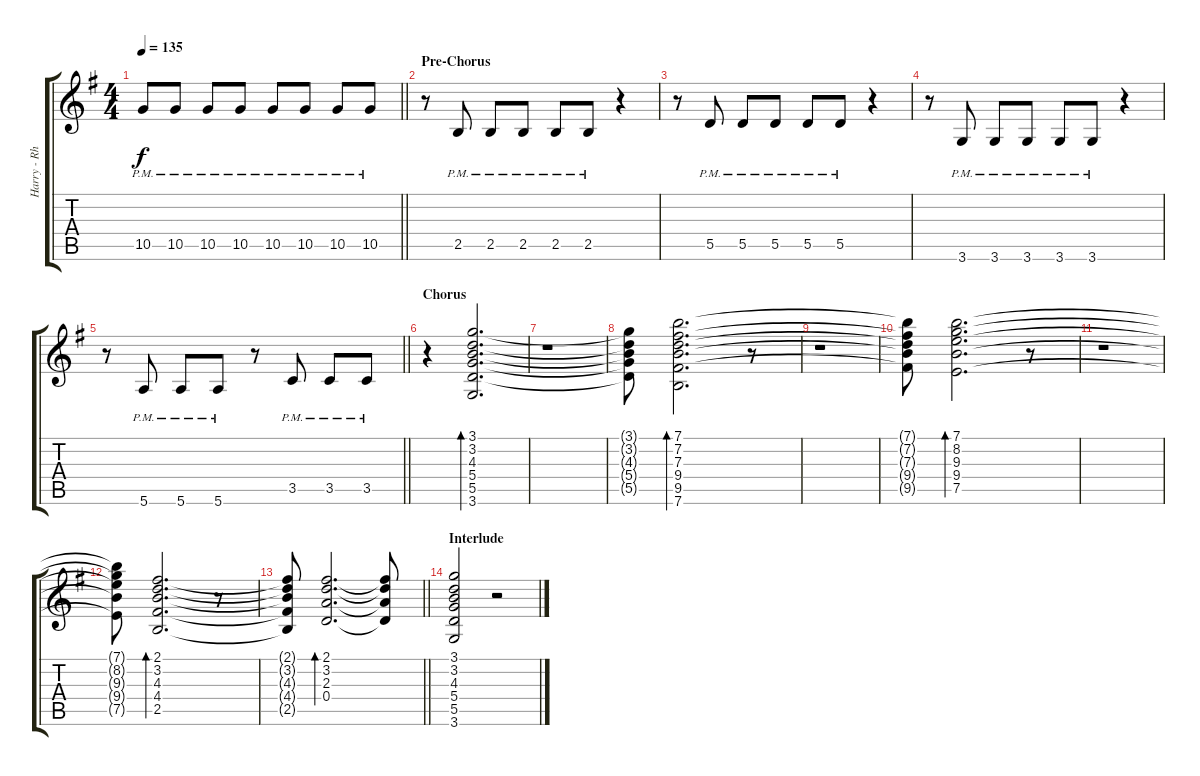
\track ("Harry - Rhythm Guitar" "Harry - Rh") {instrument electricguitarclean}
\staff {score tabs}
\tuning (E4 B3 G3 D3 A2 E2) {hide}
\ts (4 4)
\tempo 135
\clef g2
\barLineRight lightlight
\ks g
10.5{pm}.8{dy f} 10.5{pm}.8 10.5{pm}.8 10.5{pm}.8 10.5{pm}.8 10.5{pm}.8 10.5{pm}.8 10.5{pm}.8 |
\section ("" "Pre-Chorus")
r.8 2.5{pm}.8 2.5{pm}.8 2.5{pm}.8 2.5{pm}.8 2.5{pm}.8 r.4 |
r.8 5.5{pm}.8 5.5{pm}.8 5.5{pm}.8 5.5{pm}.8 5.5{pm}.8 r.4 |
r.8 3.6{pm}.8 3.6{pm}.8 3.6{pm}.8 3.6{pm}.8 3.6{pm}.8 r.4 |
\barLineRight lightlight
r.8 5.6{pm}.8 5.6{pm}.8 5.6{pm}.8 r.8 3.5{pm}.8 3.5{pm}.8 3.5{pm}.8 |
\section ("" "Chorus")
r.4{balance 8} (3.1 3.2 4.3 5.4 5.5 3.6).2{d bd 480} |
r.1 |
(3.1{t} 3.2{t} 4.3{t} 5.4{t} 5.5{t}).8 (7.1 7.2 7.3 9.4 9.5 7.6).2{d bd 480} r.8 |
r.1 |
(7.1{t} 7.2{t} 7.3{t} 9.4{t} 9.5{t}).8 (7.1 8.2 9.3 9.4 7.5).2{d bd 480} r.8 |
r.1 |
(7.1{t} 8.2{t} 9.3{t} 9.4{t} 7.5{t}).8 (2.1 3.2 4.3 4.4 2.5).2{d bd 480} r.8 |
\barLineRight lightlight
(2.1{t} 3.2{t} 4.3{t} 4.4{t} 2.5{t}).8 (2.1 3.2 2.3 0.4).2{d bd 480} (2.1{t} 3.2{t} 2.3{t} 0.4{t}).8 |
\section ("" "Interlude")
(3.1 3.2 4.3 5.4 5.5 3.6).2 r.2
